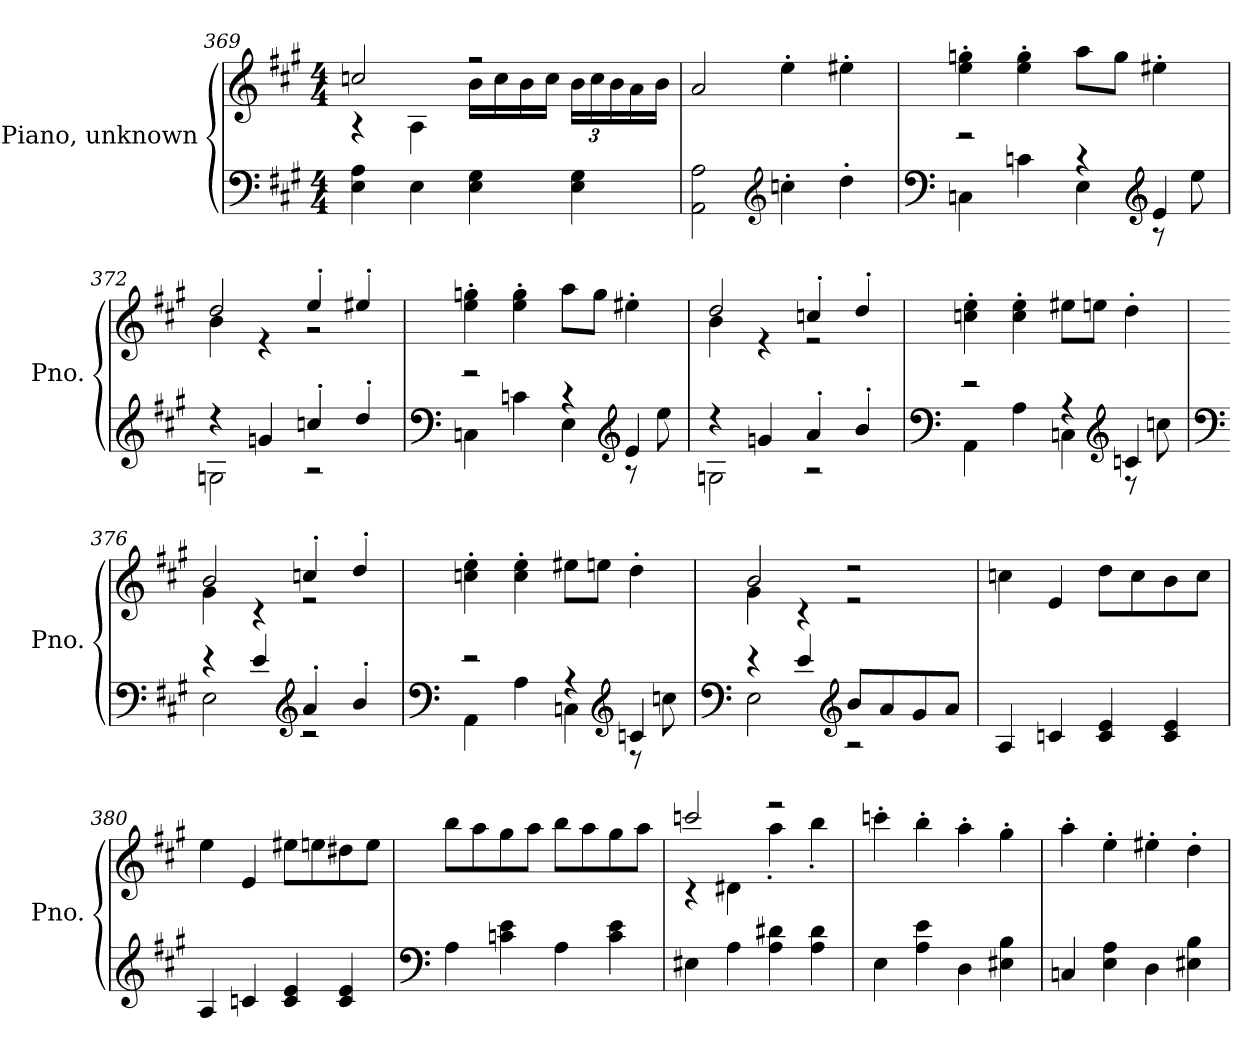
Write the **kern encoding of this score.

**kern	**kern
*part1	*part1
*staff2	*staff1
*I"Piano, unknown	*
*I'Pno.	*
*clefF4	*clefG2
*k[f#c#g#]	*k[f#c#g#]
*M4/4	*M4/4
=369	=369
*	*^
4E\ 4A\	2ccn/	4r
4E\	.	4A\
4E\ 4G#\	2r	16b\LL
.	.	16cc\
.	.	16b\
.	.	16cc\JJ
*	*	*Xbrackettup
4E\ 4G#\	.	24b\LL
.	.	24cc\
.	.	24b\
.	.	16a\
.	.	16b\JJ
*	*v	*v
=370	=370
2AA\ 2A\	2a/
*clefG2	*
4ccn'\	4ee'\
4dd'\	4ee#X'\
=371	=371
*clefF4	*
*^	*
2r	4Cn\	4ee\' 4ggn\'
.	4cn\	4ee\' 4gg\'
4r	4E\	8aa\L
.	.	8gg\J
*clefG2	*	*
4e/	8r	4ee#X'\
.	8ee\	.
=372	=372	=372
*	*	*^
4r	2Gn\	2dd/	4b\
4gn/	.	.	4r
4ccn'/	2r	4ee'/	2r
4dd'/	.	4ee#X'/	.
*	*	*v	*v
!!LO:LB:g=z
=373	=373	=373
*clefF4	*	*
2r	4Cn\	4ee\' 4ggn\'
.	4cn\	4ee\' 4gg\'
4r	4E\	8aa\L
.	.	8gg\J
*clefG2	*	*
4e/	8r	4ee#X'\
.	8ee\	.
=374	=374	=374
*	*	*^
4r	2Gn\	2dd/	4b\
4gn/	.	.	4r
4a'/	2r	4ccn'/	2r
4b'/	.	4dd'/	.
*	*	*v	*v
=375	=375	=375
*clefF4	*	*
2r	4AA\	4ccn\' 4ee\'
.	4A\	4cc\' 4ee\'
4r	4Cn\	8ee#X\L
.	.	8een\J
*clefG2	*	*
4cn/	8r	4dd'\
.	8ccn\	.
=376	=376	=376
*clefF4	*	*
*	*	*^
4r	2E\	2b/	4g#\
4e/	.	.	4r
*clefG2	*	*	*
4a'/	2r	4ccn'/	2r
4b'/	.	4dd'/	.
*	*	*v	*v
!!LO:LB:g=z
=377	=377	=377
*clefF4	*	*
2r	4AA\	4ccn\' 4ee\'
.	4A\	4cc\' 4ee\'
4r	4Cn\	8ee#X\L
.	.	8een\J
*clefG2	*	*
4cn/	8r	4dd'\
.	8ccn\	.
=378	=378	=378
*clefF4	*	*
*	*	*^
4r	2E\	2b/	4g#\
4e/	.	.	4r
*clefG2	*	*	*
8b/L	2r	2r	2r
8a/	.	.	.
8g#/	.	.	.
8a/J	.	.	.
*v	*v	*	*
*	*v	*v
=379	=379
4A/	4ccn\
4cn/	4e/
4c/ 4e/	8dd\L
.	8cc\
4c/ 4e/	8b\
.	8cc\J
=380	=380
4A/	4ee\
4cn/	4e/
4c/ 4e/	8ee#X\L
.	8een\
4c/ 4e/	8dd#X\
.	8ee\J
!!LO:PB:g=z
=381	=381
*clefF4	*
4A\	8bb\L
.	8aa\
4cn\ 4e\	8gg#\
.	8aa\J
4A\	8bb\L
.	8aa\
4c\ 4e\	8gg#\
.	8aa\J
=382	=382
*	*^
4E#X\	2cccn/	4r
4A\	.	4d#X\
4A\ 4d#X\	2r	4aa'\
4A\ 4d#\	.	4bb'\
*	*v	*v
=383	=383
4E\	4cccn'\
4A\ 4e\	4bb'\
4D\	4aa'\
4E#X\ 4B\	4gg#'\
=384	=384
4Cn/	4aa'\
4E\ 4A\	4ee'\
4D\	4ee#X'\
4E#X\ 4B\	4dd'\
=	=
*-	*-
